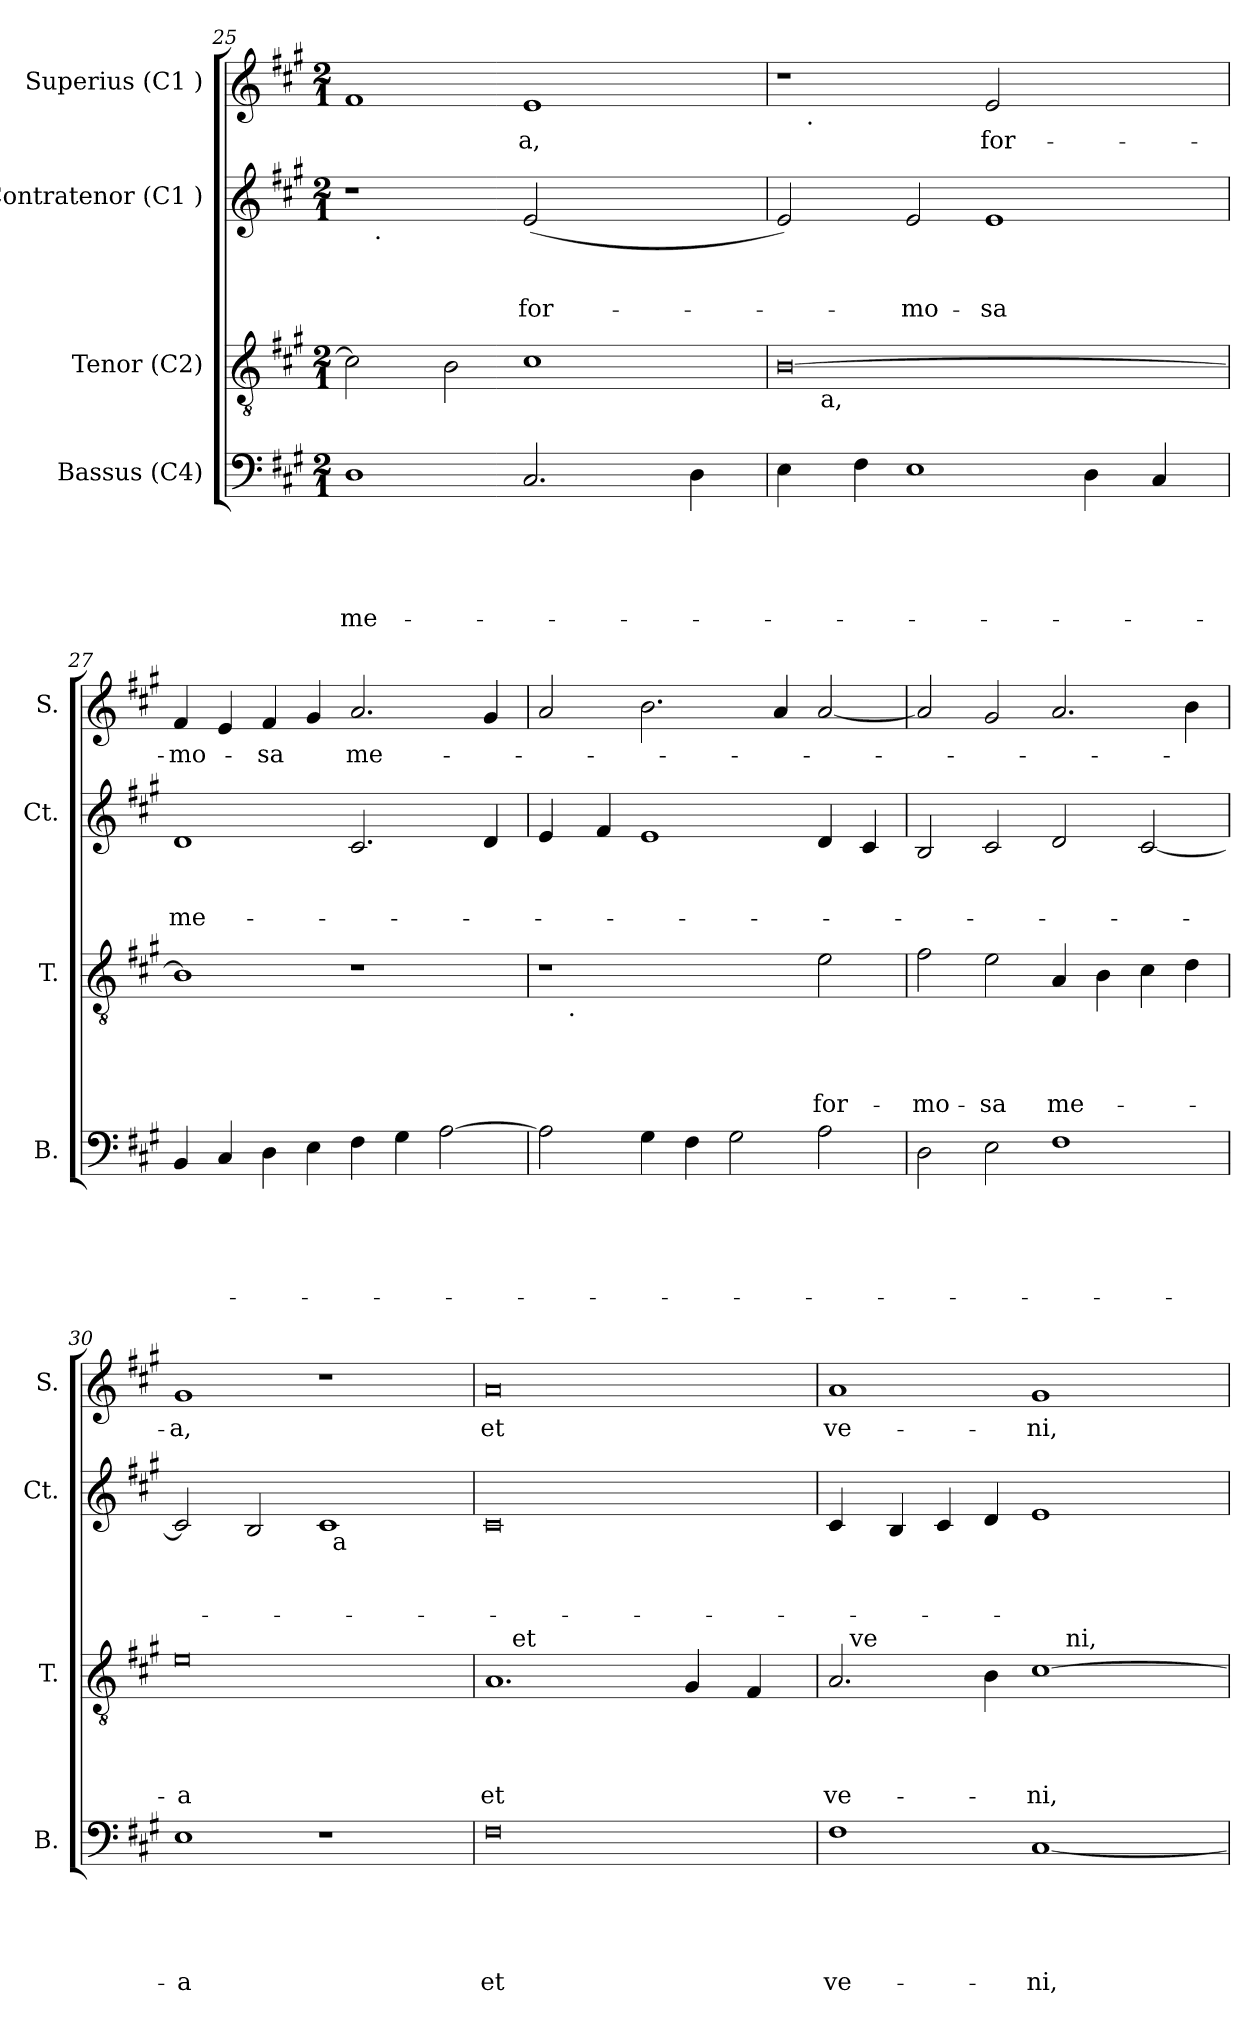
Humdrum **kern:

**kern	**text	**text	**text	**text	**text	**kern	**text	**text	**text	**text	**kern	**text	**text	**text	**kern	**text
*part4	*part4	*part4	*part4	*part4	*part4	*part3	*part3	*part3	*part3	*part3	*part2	*part2	*part2	*part2	*part1	*part1
*staff4	*staff4	*staff4	*staff4	*staff4	*staff4	*staff3	*staff3	*staff3	*staff3	*staff3	*staff2	*staff2	*staff2	*staff2	*staff1	*staff1
*I"Bassus (C4)	*	*	*	*	*	*I"Tenor (C2)	*	*	*	*	*I"Contratenor (C1 )	*	*	*	*I"Superius (C1 )	*
*I'B.	*	*	*	*	*	*I'T.	*	*	*	*	*I'Ct.	*	*	*	*I'S.	*
*clefF4	*	*	*	*	*	*clefGv2	*	*	*	*	*clefG2	*	*	*	*clefG2	*
*k[f#c#g#]	*	*	*	*	*	*k[f#c#g#]	*	*	*	*	*k[f#c#g#]	*	*	*	*k[f#c#g#]	*
*A:	*	*	*	*	*	*A:	*	*	*	*	*A:	*	*	*	*A:	*
*M2/1	*	*	*	*	*	*M2/1	*	*	*	*	*M2/1	*	*	*	*M2/1	*
=25	=25	=25	=25	=25	=25	=25	=25	=25	=25	=25	=25	=25	=25	=25	=25	=25
!	!	!	!	!	!LO:LY:b	!	!	!	!	!	!	!	!	!	!	!
*	*	*	*	*	*	*	*	*	*	*	*^	*	*	*	*	*
1D	.	.	.	.	me-	2c#\]	.	.	.	.	1r	16.ryy	.	.	.	1f#	.
!	!	!	!	!	!	!	!	!	!	!	!	!LO:TX:b:t=.	!	!	!	!	!
.	.	.	.	.	.	.	.	.	.	.	.	1ryy	.	.	.	.	.
.	.	.	.	.	.	2B\	.	.	.	.	.	.	.	.	.	.	.
!	!	!	!	!	!	!	!	!	!	!	!	!	!	!	!LO:LY:b	!	!LO:LY:b
2.C#/	.	.	.	.	.	1c#	.	.	.	.	(<2e/	.	.	.	-for-	1e	-a,
.	.	.	.	.	.	.	.	.	.	.	.	2ryy	.	.	.	.	.
.	.	.	.	.	.	.	.	.	.	.	2ryy	.	.	.	.	.	.
.	.	.	.	.	.	.	.	.	.	.	.	4ryy	.	.	.	.	.
4D\	.	.	.	.	.	.	.	.	.	.	.	.	.	.	.	.	.
.	.	.	.	.	.	.	.	.	.	.	.	8ryy	.	.	.	.	.
.	.	.	.	.	.	.	.	.	.	.	.	32ryy	.	.	.	.	.
*	*	*	*	*	*	*	*	*	*	*	*v	*v	*	*	*	*	*
=26	=26	=26	=26	=26	=26	=26	=26	=26	=26	=26	=26	=26	=26	=26	=26	=26
*	*	*	*	*	*	*^	*	*	*	*	*	*	*	*	*^	*
4E\	.	.	.	.	.	[>0B	8ryy	.	.	.	.	2e/)	.	.	.	1r	16.ryy	.
!	!	!	!	!	!	!	!	!	!	!	!	!	!	!	!	!	!LO:TX:b:t=.	!
.	.	.	.	.	.	.	.	.	.	.	.	.	.	.	.	.	1ryy	.
!	!	!	!	!	!	!	!LO:TX:b:t=a,	!	!	!	!	!	!	!	!	!	!	!
.	.	.	.	.	.	.	1...ryy	.	.	.	.	.	.	.	.	.	.	.
4F#\	.	.	.	.	.	.	.	.	.	.	.	.	.	.	.	.	.	.
!	!	!	!	!	!	!	!	!	!	!	!	!	!	!	!LO:LY:b	!	!	!
1E	.	.	.	.	.	.	.	.	.	.	.	2e/	.	.	-mo-	.	.	.
!	!	!	!	!	!	!	!	!	!	!	!	!	!	!	!LO:LY:b	!	!	!LO:LY:b
.	.	.	.	.	.	.	.	.	.	.	.	1e	.	.	-sa	2e/	.	for-
.	.	.	.	.	.	.	.	.	.	.	.	.	.	.	.	.	2ryy	.
4D\	.	.	.	.	.	.	.	.	.	.	.	.	.	.	.	2ryy	.	.
.	.	.	.	.	.	.	.	.	.	.	.	.	.	.	.	.	4ryy	.
4C#/	.	.	.	.	.	.	.	.	.	.	.	.	.	.	.	.	.	.
.	.	.	.	.	.	.	.	.	.	.	.	.	.	.	.	.	8ryy	.
.	.	.	.	.	.	.	.	.	.	.	.	.	.	.	.	.	32ryy	.
=27	=27	=27	=27	=27	=27	=27	=27	=27	=27	=27	=27	=27	=27	=27	=27	=27	=27	=27
!	!	!	!	!	!	!	!	!	!	!	!	!	!	!	!LO:LY:b	!	!	!LO:LY:b
*	*	*	*	*	*	*v	*v	*	*	*	*	*	*	*	*	*v	*v	*
4BB/	.	.	.	.	.	1B]	.	.	.	.	1d	.	.	me-	4f#/	-mo-
4C#/	.	.	.	.	.	.	.	.	.	.	.	.	.	.	4e/	.
!	!	!	!	!	!	!	!	!	!	!	!	!	!	!	!	!LO:LY:b
4D\	.	.	.	.	.	.	.	.	.	.	.	.	.	.	4f#/	-sa
4E\	.	.	.	.	.	.	.	.	.	.	.	.	.	.	4g#/	.
!	!	!	!	!	!	!	!	!	!	!	!	!	!	!	!	!LO:LY:b
4F#\	.	.	.	.	.	1r	.	.	.	.	2.c#/	.	.	.	2.a/	me-
4G#\	.	.	.	.	.	.	.	.	.	.	.	.	.	.	.	.
[>2A\	.	.	.	.	.	.	.	.	.	.	.	.	.	.	.	.
.	.	.	.	.	.	.	.	.	.	.	4d/	.	.	.	4g#/	.
!!LO:PB:g=z
=28	=28	=28	=28	=28	=28	=28	=28	=28	=28	=28	=28	=28	=28	=28	=28	=28
*	*	*	*	*	*	*^	*	*	*	*	*	*	*	*	*	*
2A\]	.	.	.	.	.	1r	8ryy	.	.	.	.	4e/	.	.	.	2a/	.
!	!	!	!	!	!	!	!LO:TX:b:t=.	!	!	!	!	!	!	!	!	!	!
.	.	.	.	.	.	.	1...ryy	.	.	.	.	.	.	.	.	.	.
.	.	.	.	.	.	.	.	.	.	.	.	4f#/	.	.	.	.	.
4G#\	.	.	.	.	.	.	.	.	.	.	.	1e	.	.	.	2.b\	.
4F#\	.	.	.	.	.	.	.	.	.	.	.	.	.	.	.	.	.
2G#\	.	.	.	.	.	2ryy	.	.	.	.	.	.	.	.	.	.	.
.	.	.	.	.	.	.	.	.	.	.	.	.	.	.	.	4a/	.
!	!	!	!	!	!	!	!	!	!	!	!LO:LY:b	!	!	!	!	!	!
2A\	.	.	.	.	.	2e\	.	.	.	.	-for-	4d/	.	.	.	[<2a/	.
.	.	.	.	.	.	.	.	.	.	.	.	4c#/	.	.	.	.	.
=29	=29	=29	=29	=29	=29	=29	=29	=29	=29	=29	=29	=29	=29	=29	=29	=29	=29
!	!	!	!	!	!	!	!	!	!	!	!LO:LY:b	!	!	!	!	!	!
*	*	*	*	*	*	*v	*v	*	*	*	*	*	*	*	*	*	*
2D\	.	.	.	.	.	2f#\	.	.	.	-mo-	2B/	.	.	.	2a/]	.
!	!	!	!	!	!	!	!	!	!	!LO:LY:b	!	!	!	!	!	!
2E\	.	.	.	.	.	2e\	.	.	.	-sa	2c#/	.	.	.	2g#/	.
!	!	!	!	!	!	!	!	!	!	!LO:LY:b	!	!	!	!	!	!
1F#	.	.	.	.	.	4A/	.	.	.	me-	2d/	.	.	.	2.a/	.
.	.	.	.	.	.	4B\	.	.	.	.	.	.	.	.	.	.
.	.	.	.	.	.	4c#\	.	.	.	.	[<2c#/	.	.	.	.	.
.	.	.	.	.	.	4d\	.	.	.	.	.	.	.	.	4b\	.
=30	=30	=30	=30	=30	=30	=30	=30	=30	=30	=30	=30	=30	=30	=30	=30	=30
!	!	!	!	!	!LO:LY:b:rj	!	!	!	!	!LO:LY:b:rj	!	!	!	!	!	!LO:LY:b
*	*	*	*	*	*	*	*	*	*	*	*^	*	*	*	*	*
1E	.	.	.	.	-a	0e	.	.	.	-a	2c#/]	1ryy	.	.	.	1g#	-a,
.	.	.	.	.	.	.	.	.	.	.	2B/	.	.	.	.	.	.
1r	.	.	.	.	.	.	.	.	.	.	1c#	32ryy	.	.	.	1r	.
!	!	!	!	!	!	!	!	!	!	!	!	!LO:TX:b:t=a	!	!	!	!	!
.	.	.	.	.	.	.	.	.	.	.	.	2ryy	.	.	.	.	.
.	.	.	.	.	.	.	.	.	.	.	.	4...ryy	.	.	.	.	.
=31	=31	=31	=31	=31	=31	=31	=31	=31	=31	=31	=31	=31	=31	=31	=31	=31	=31
!	!	!	!	!	!LO:LY:b:rj	!	!	!	!	!LO:LY:b	!	!	!	!	!	!	!LO:LY:b
*	*	*	*	*	*	*^	*	*	*	*	*v	*v	*	*	*	*	*
0F#	.	.	.	.	et	1.A	16.ryy	.	.	.	et	0c#	.	.	.	0a	et
!	!	!	!	!	!	!	!LO:TX:a:t=et	!	!	!	!	!	!	!	!	!	!
.	.	.	.	.	.	.	1ryy	.	.	.	.	.	.	.	.	.	.
.	.	.	.	.	.	.	2ryy	.	.	.	.	.	.	.	.	.	.
.	.	.	.	.	.	4G#/	.	.	.	.	.	.	.	.	.	.	.
.	.	.	.	.	.	.	4ryy	.	.	.	.	.	.	.	.	.	.
.	.	.	.	.	.	4F#/	.	.	.	.	.	.	.	.	.	.	.
.	.	.	.	.	.	.	8ryy	.	.	.	.	.	.	.	.	.	.
.	.	.	.	.	.	.	32ryy	.	.	.	.	.	.	.	.	.	.
=32	=32	=32	=32	=32	=32	=32	=32	=32	=32	=32	=32	=32	=32	=32	=32	=32	=32
!	!	!	!	!	!LO:LY:b	!	!	!	!	!	!LO:LY:b	!	!	!	!	!	!LO:LY:b
*	*	*	*	*	*	*	*^	*	*	*	*	*	*	*	*	*	*
1F#	.	.	.	.	ve-	2.A/	16ryy	1ryy	.	.	.	ve-	4c#/	.	.	.	1a	ve-
!	!	!	!	!	!	!	!LO:TX:a:t=ve	!	!	!	!	!	!	!	!	!	!	!
.	.	.	.	.	.	.	1ryy	.	.	.	.	.	.	.	.	.	.	.
.	.	.	.	.	.	.	.	.	.	.	.	.	4B/	.	.	.	.	.
.	.	.	.	.	.	.	.	.	.	.	.	.	4c#/	.	.	.	.	.
.	.	.	.	.	.	4B\	.	.	.	.	.	.	4d/	.	.	.	.	.
!	!	!	!	!	!LO:LY:b	!	!	!	!	!	!	!LO:LY:b	!	!	!	!	!	!LO:LY:b
[<1C#	.	.	.	.	-ni,	[<1c#	.	16.ryy	.	.	.	-ni,	1e	.	.	.	1g#	-ni,
.	.	.	.	.	.	.	2...ryy	.	.	.	.	.	.	.	.	.	.	.
!	!	!	!	!	!	!	!	!LO:TX:a:t=ni,	!	!	!	!	!	!	!	!	!	!
.	.	.	.	.	.	.	.	2ryy	.	.	.	.	.	.	.	.	.	.
.	.	.	.	.	.	.	.	4ryy	.	.	.	.	.	.	.	.	.	.
.	.	.	.	.	.	.	.	8ryy	.	.	.	.	.	.	.	.	.	.
.	.	.	.	.	.	.	.	32ryy	.	.	.	.	.	.	.	.	.	.
*	*	*	*	*	*	*v	*v	*v	*	*	*	*	*	*	*	*	*	*
=	=	=	=	=	=	=	=	=	=	=	=	=	=	=	=	=
*-	*-	*-	*-	*-	*-	*-	*-	*-	*-	*-	*-	*-	*-	*-	*-	*-
